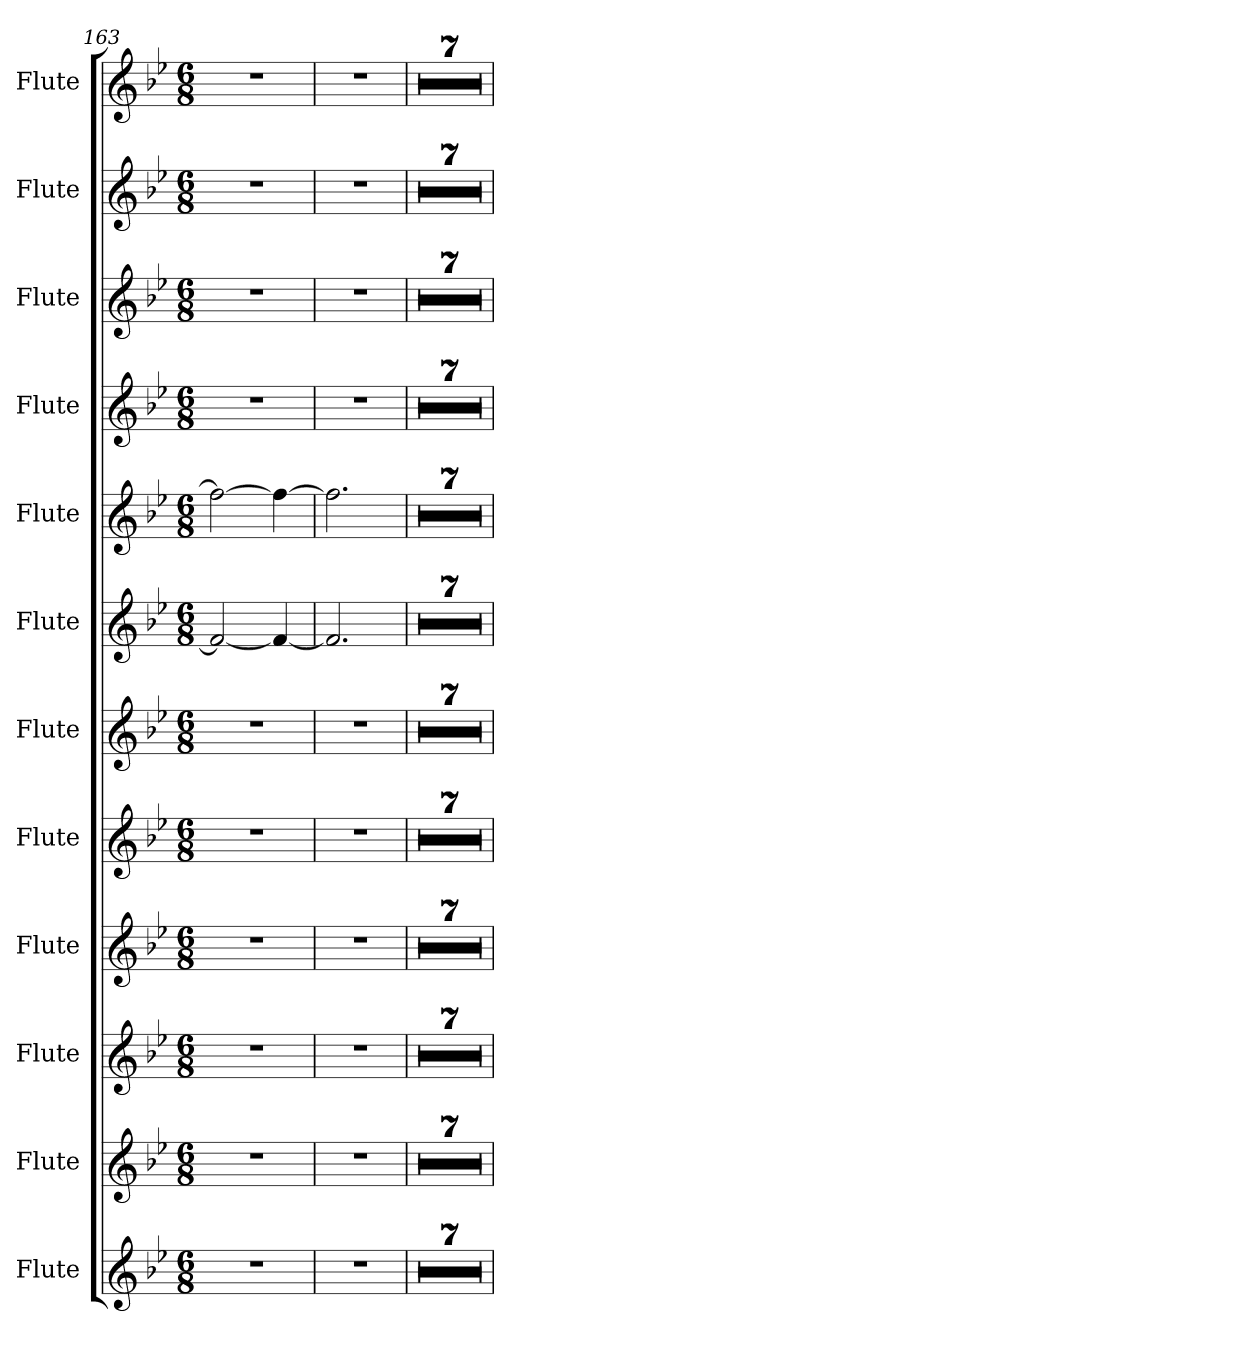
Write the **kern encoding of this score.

**kern	**kern	**kern	**kern	**kern	**kern	**kern	**kern	**kern	**kern	**kern	**kern
*part12	*part11	*part10	*part9	*part8	*part7	*part6	*part5	*part4	*part3	*part2	*part1
*staff12	*staff11	*staff10	*staff9	*staff8	*staff7	*staff6	*staff5	*staff4	*staff3	*staff2	*staff1
*I"Flute	*I"Flute	*I"Flute	*I"Flute	*I"Flute	*I"Flute	*I"Flute	*I"Flute	*I"Flute	*I"Flute	*I"Flute	*I"Flute
*I'Fl.	*I'Fl.	*I'Fl.	*I'Fl.	*I'Fl.	*I'Fl.	*I'Fl.	*I'Fl.	*I'Fl.	*I'Fl.	*I'Fl.	*I'Fl.
*clefG2	*clefG2	*clefG2	*clefG2	*clefG2	*clefG2	*clefG2	*clefG2	*clefG2	*clefG2	*clefG2	*clefG2
*k[b-e-]	*k[b-e-]	*k[b-e-]	*k[b-e-]	*k[b-e-]	*k[b-e-]	*k[b-e-]	*k[b-e-]	*k[b-e-]	*k[b-e-]	*k[b-e-]	*k[b-e-]
*M6/8	*M6/8	*M6/8	*M6/8	*M6/8	*M6/8	*M6/8	*M6/8	*M6/8	*M6/8	*M6/8	*M6/8
=163	=163	=163	=163	=163	=163	=163	=163	=163	=163	=163	=163
2.r	2.r	2.r	2.r	2.r	2.r	2f/_	2ff\_	2.r	2.r	2.r	2.r
.	.	.	.	.	.	4f/_	4ff\_	.	.	.	.
=164	=164	=164	=164	=164	=164	=164	=164	=164	=164	=164	=164
2.r	2.r	2.r	2.r	2.r	2.r	2.f/]	2.ff\]	2.r	2.r	2.r	2.r
!!LO:PB:g=z
=165	=165	=165	=165	=165	=165	=165	=165	=165	=165	=165	=165
2.r	2.r	2.r	2.r	2.r	2.r	2.r	2.r	2.r	2.r	2.r	2.r
=166	=166	=166	=166	=166	=166	=166	=166	=166	=166	=166	=166
2.r	2.r	2.r	2.r	2.r	2.r	2.r	2.r	2.r	2.r	2.r	2.r
=167	=167	=167	=167	=167	=167	=167	=167	=167	=167	=167	=167
2.r	2.r	2.r	2.r	2.r	2.r	2.r	2.r	2.r	2.r	2.r	2.r
=168	=168	=168	=168	=168	=168	=168	=168	=168	=168	=168	=168
2.r	2.r	2.r	2.r	2.r	2.r	2.r	2.r	2.r	2.r	2.r	2.r
=169	=169	=169	=169	=169	=169	=169	=169	=169	=169	=169	=169
2.r	2.r	2.r	2.r	2.r	2.r	2.r	2.r	2.r	2.r	2.r	2.r
=170	=170	=170	=170	=170	=170	=170	=170	=170	=170	=170	=170
2.r	2.r	2.r	2.r	2.r	2.r	2.r	2.r	2.r	2.r	2.r	2.r
=171	=171	=171	=171	=171	=171	=171	=171	=171	=171	=171	=171
2.r	2.r	2.r	2.r	2.r	2.r	2.r	2.r	2.r	2.r	2.r	2.r
=	=	=	=	=	=	=	=	=	=	=	=
*-	*-	*-	*-	*-	*-	*-	*-	*-	*-	*-	*-
